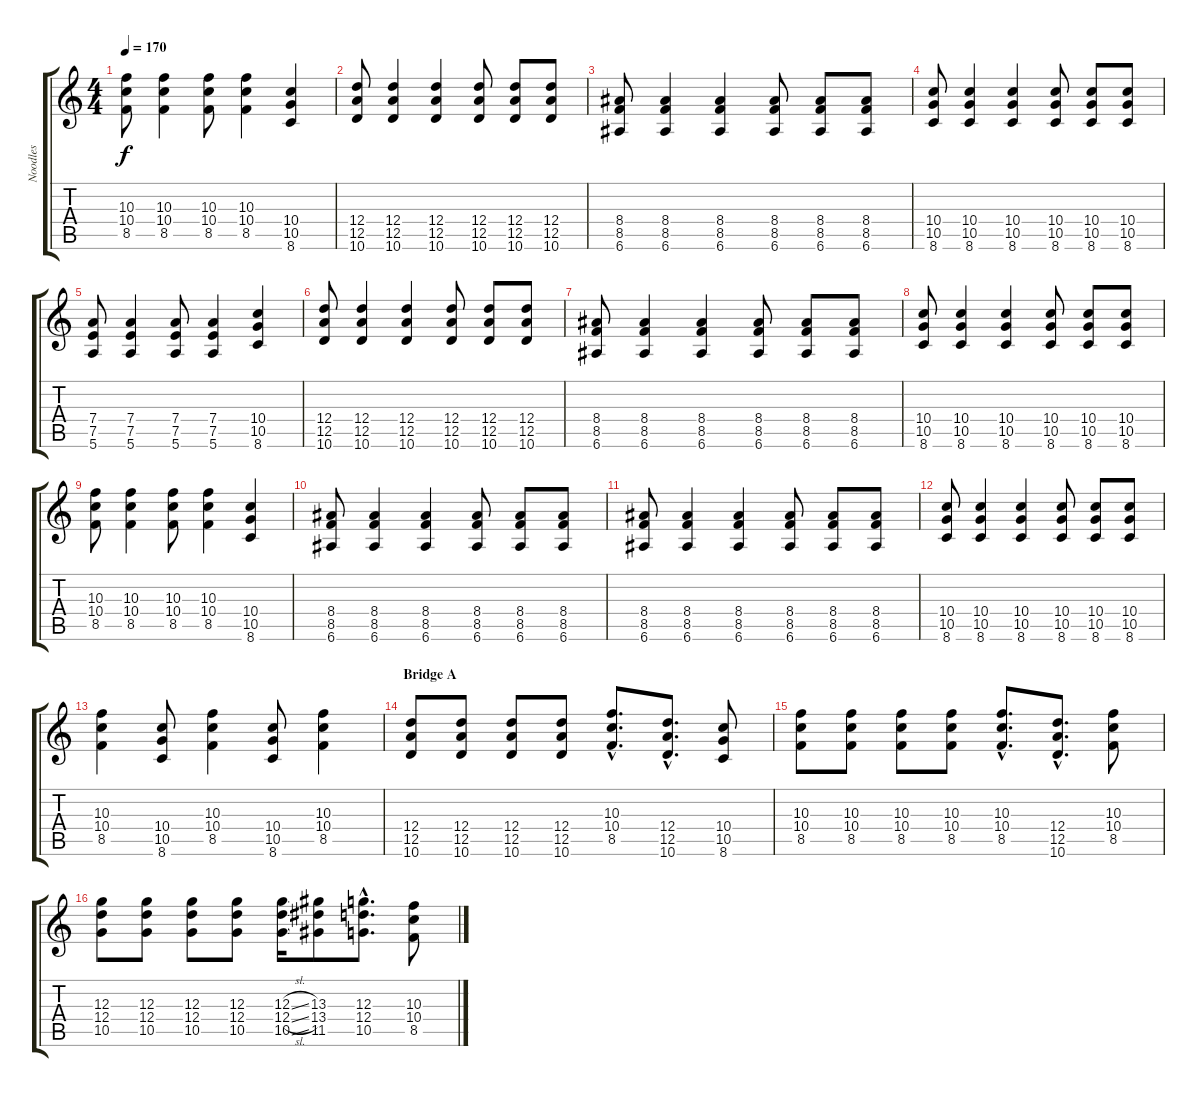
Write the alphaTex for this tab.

\track ("Noodles" "Noodles") {instrument distortionguitar}
\staff {score tabs}
\tuning (E4 B3 G3 D3 A2 E2) {hide}
\ts (4 4)
\tempo 170
\clef g2
\ks c
(10.3 10.4 8.5).8{dy f} (10.3 10.4 8.5).4 (10.3 10.4 8.5).8 (10.3 10.4 8.5).4 (10.4 10.5 8.6).4 |
(12.4 12.5 10.6).8 (12.4 12.5 10.6).4 (12.4 12.5 10.6).4 (12.4 12.5 10.6).8 (12.4 12.5 10.6).8 (12.4 12.5 10.6).8 |
(8.4 8.5 6.6).8 (8.4 8.5 6.6).4 (8.4 8.5 6.6).4 (8.4 8.5 6.6).8 (8.4 8.5 6.6).8 (8.4 8.5 6.6).8 |
(10.4 10.5 8.6).8 (10.4 10.5 8.6).4 (10.4 10.5 8.6).4 (10.4 10.5 8.6).8 (10.4 10.5 8.6).8 (10.4 10.5 8.6).8 |
(7.4 7.5 5.6).8 (7.4 7.5 5.6).4 (7.4 7.5 5.6).8 (7.4 7.5 5.6).4 (10.4 10.5 8.6).4 |
(12.4 12.5 10.6).8 (12.4 12.5 10.6).4 (12.4 12.5 10.6).4 (12.4 12.5 10.6).8 (12.4 12.5 10.6).8 (12.4 12.5 10.6).8 |
(8.4 8.5 6.6).8 (8.4 8.5 6.6).4 (8.4 8.5 6.6).4 (8.4 8.5 6.6).8 (8.4 8.5 6.6).8 (8.4 8.5 6.6).8 |
(10.4 10.5 8.6).8 (10.4 10.5 8.6).4 (10.4 10.5 8.6).4 (10.4 10.5 8.6).8 (10.4 10.5 8.6).8 (10.4 10.5 8.6).8 |
(10.3 10.4 8.5).8 (10.3 10.4 8.5).4 (10.3 10.4 8.5).8 (10.3 10.4 8.5).4 (10.4 10.5 8.6).4 |
(8.4 8.5 6.6).8 (8.4 8.5 6.6).4 (8.4 8.5 6.6).4 (8.4 8.5 6.6).8 (8.4 8.5 6.6).8 (8.4 8.5 6.6).8 |
(8.4 8.5 6.6).8 (8.4 8.5 6.6).4 (8.4 8.5 6.6).4 (8.4 8.5 6.6).8 (8.4 8.5 6.6).8 (8.4 8.5 6.6).8 |
(10.4 10.5 8.6).8 (10.4 10.5 8.6).4 (10.4 10.5 8.6).4 (10.4 10.5 8.6).8 (10.4 10.5 8.6).8 (10.4 10.5 8.6).8 |
(10.3 10.4 8.5).4 (10.4 10.5 8.6).8 (10.3 10.4 8.5).4 (10.4 10.5 8.6).8 (10.3 10.4 8.5).4 |
\section ("" "Bridge A")
(12.4 12.5 10.6).8 (12.4 12.5 10.6).8 (12.4 12.5 10.6).8 (12.4 12.5 10.6).8 (10.3{hac} 10.4{hac} 8.5{hac}).8{d} (12.4{hac} 12.5{hac} 10.6{hac}).8{d} (10.4 10.5 8.6).8 |
(10.3 10.4 8.5).8 (10.3 10.4 8.5).8 (10.3 10.4 8.5).8 (10.3 10.4 8.5).8 (10.3{hac} 10.4{hac} 8.5{hac}).8{d} (12.4{hac} 12.5{hac} 10.6{hac}).8{d} (10.3 10.4 8.5).8 |
(12.3 12.4 10.5).8 (12.3 12.4 10.5).8 (12.3 12.4 10.5).8 (12.3 12.4 10.5).8 (12.3{sl} 12.4{sl} 10.5{sl}).16 (13.3 13.4 11.5).8 (12.3{hac} 12.4{hac} 10.5{hac}).8{d} (10.3 10.4 8.5).8
